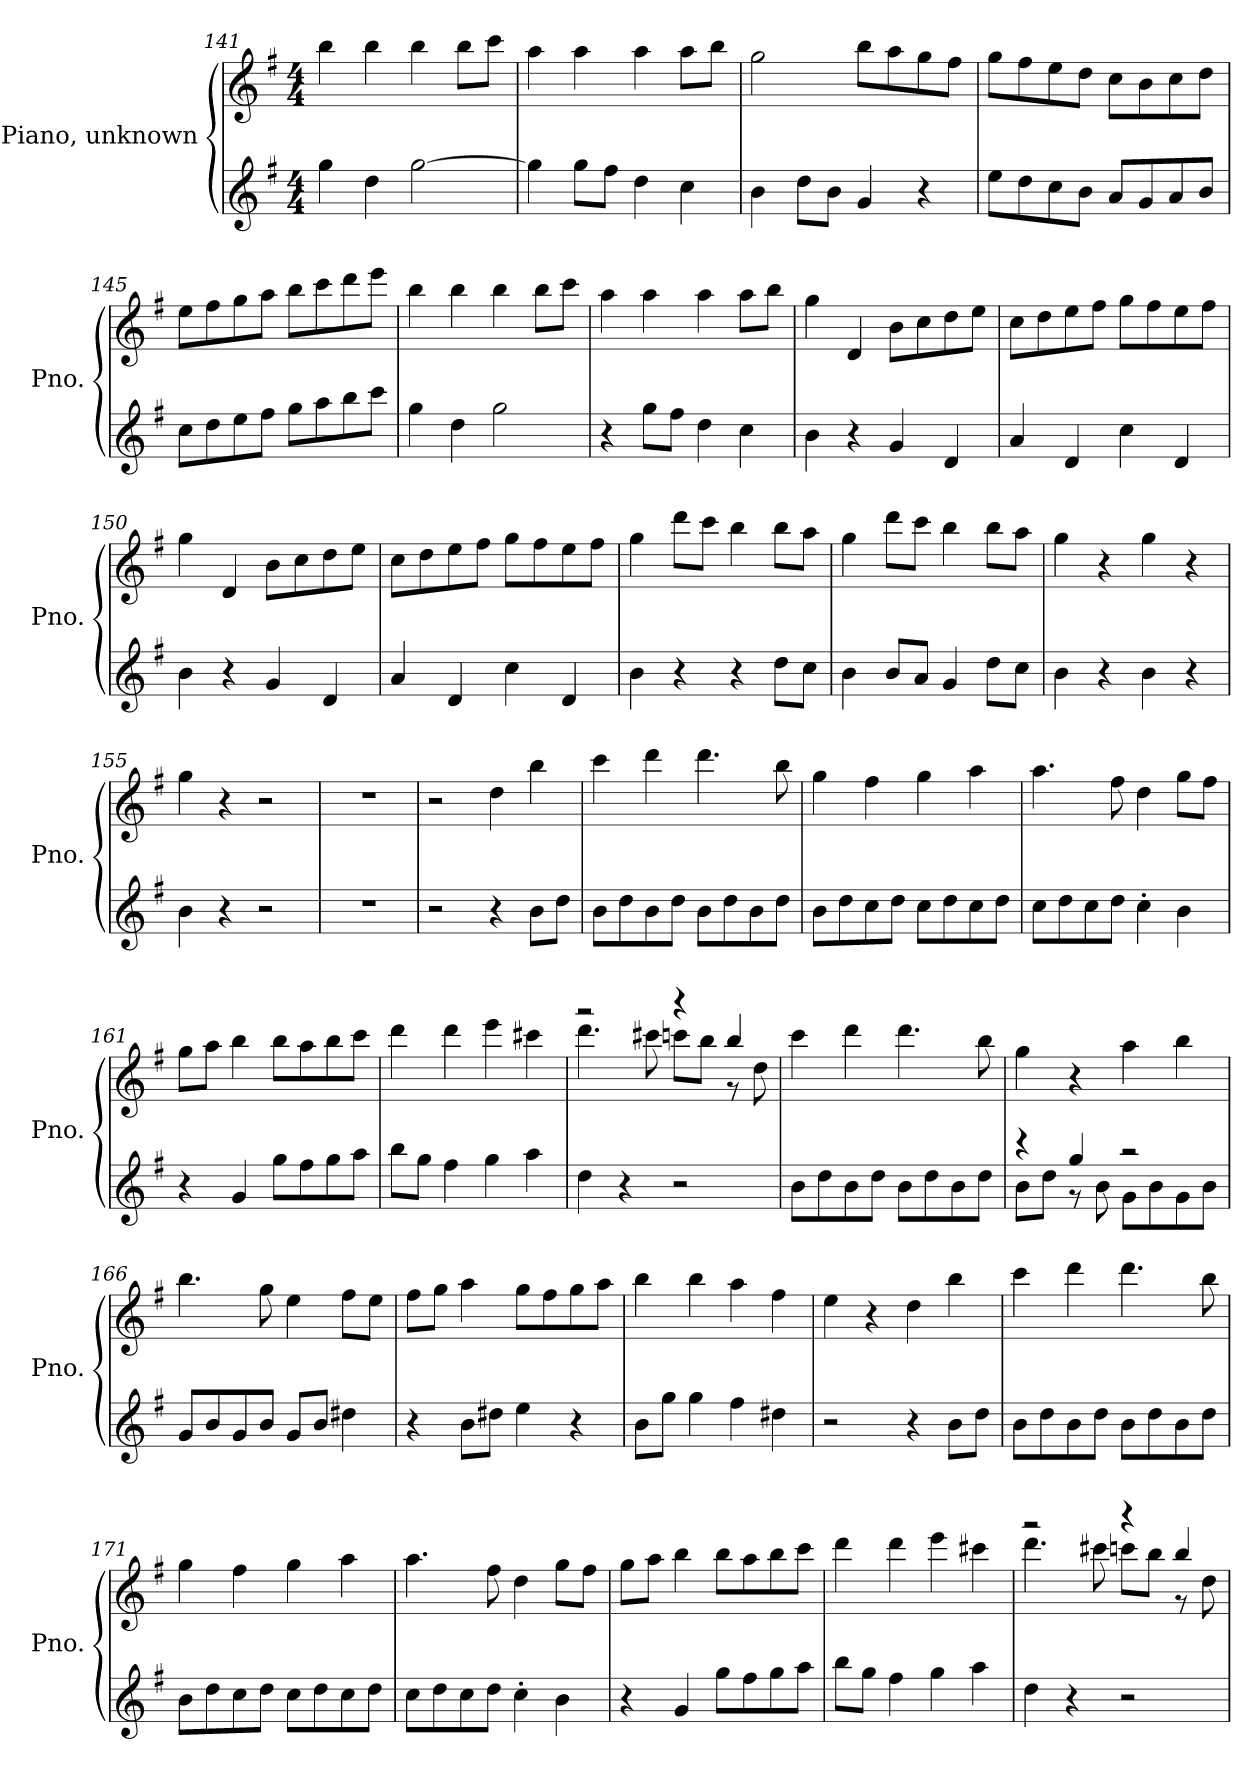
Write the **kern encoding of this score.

**kern	**kern
*part1	*part1
*staff2	*staff1
*I"Piano, unknown	*
*I'Pno.	*
*clefG2	*clefG2
*k[f#]	*k[f#]
*M4/4	*M4/4
=141	=141
4gg\	4bb\
4dd\	4bb\
[2gg\	4bb\
.	8bb\L
.	8ccc\J
!!LO:LB:g=z
=142	=142
4gg\]	4aa\
8gg\L	4aa\
8ff#\J	.
4dd\	4aa\
4cc\	8aa\L
.	8bb\J
=143	=143
4b\	2gg\
8dd\L	.
8b\J	.
4g/	8bb\L
.	8aa\
4r	8gg\
.	8ff#\J
=144	=144
8ee\L	8gg\L
8dd\	8ff#\
8cc\	8ee\
8b\J	8dd\J
8a/L	8cc\L
8g/	8b\
8a/	8cc\
8b/J	8dd\J
=145	=145
8cc\L	8ee\L
8dd\	8ff#\
8ee\	8gg\
8ff#\J	8aa\J
8gg\L	8bb\L
8aa\	8ccc\
8bb\	8ddd\
8ccc\J	8eee\J
=146	=146
4gg\	4bb\
4dd\	4bb\
2gg\	4bb\
.	8bb\L
.	8ccc\J
!!LO:PB:g=z
=147	=147
4r	4aa\
8gg\L	4aa\
8ff#\J	.
4dd\	4aa\
4cc\	8aa\L
.	8bb\J
=148	=148
4b\	4gg\
4r	4d/
4g/	8b\L
.	8cc\
4d/	8dd\
.	8ee\J
=149	=149
4a/	8cc\L
.	8dd\
4d/	8ee\
.	8ff#\J
4cc\	8gg\L
.	8ff#\
4d/	8ee\
.	8ff#\J
=150	=150
4b\	4gg\
4r	4d/
4g/	8b\L
.	8cc\
4d/	8dd\
.	8ee\J
=151	=151
4a/	8cc\L
.	8dd\
4d/	8ee\
.	8ff#\J
4cc\	8gg\L
.	8ff#\
4d/	8ee\
.	8ff#\J
!!LO:LB:g=z
=152	=152
4b\	4gg\
4r	8ddd\L
.	8ccc\J
4r	4bb\
8dd\L	8bb\L
8cc\J	8aa\J
=153	=153
4b\	4gg\
8b/L	8ddd\L
8a/J	8ccc\J
4g/	4bb\
8dd\L	8bb\L
8cc\J	8aa\J
=154	=154
4b\	4gg\
4r	4r
4b\	4gg\
4r	4r
=155	=155
4b\	4gg\
4r	4r
2r	2r
=156	=156
1r	1r
=157	=157
2r	2r
4r	4dd\
8b\L	4bb\
8dd\J	.
=158	=158
8b\L	4ccc\
8dd\	.
8b\	4ddd\
8dd\J	.
8b\L	4.ddd\
8dd\	.
8b\	.
8dd\J	8bb\
!!LO:LB:g=z
=159	=159
8b\L	4gg\
8dd\	.
8cc\	4ff#\
8dd\J	.
8cc\L	4gg\
8dd\	.
8cc\	4aa\
8dd\J	.
=160	=160
8cc\L	4.aa\
8dd\	.
8cc\	.
8dd\J	8ff#\
4cc'\	4dd\
4b\	8gg\L
.	8ff#\J
=161	=161
4r	8gg\L
.	8aa\J
4g/	4bb\
8gg\L	8bb\L
8ff#\	8aa\
8gg\	8bb\
8aa\J	8ccc\J
=162	=162
8bb\L	4ddd\
8gg\J	.
4ff#\	4ddd\
4gg\	4eee\
4aa\	4ccc#X\
=163	=163
*	*^
4dd\	2r	4.ddd\
4r	.	.
.	.	8ccc#X\
2r	4r	8cccn\L
.	.	8bb\J
.	4bb/	8r
.	.	8dd\
*	*v	*v
!!LO:LB:g=z
=164	=164
8b\L	4ccc\
8dd\	.
8b\	4ddd\
8dd\J	.
8b\L	4.ddd\
8dd\	.
8b\	.
8dd\J	8bb\
=165	=165
*^	*
4r	8b\L	4gg\
.	8dd\J	.
4gg/	8r	4r
.	8b\	.
2r	8g\L	4aa\
.	8b\	.
.	8g\	4bb\
.	8b\J	.
*v	*v	*
=166	=166
8g/L	4.bb\
8b/	.
8g/	.
8b/J	8gg\
8g/L	4ee\
8b/J	.
4dd#X\	8ff#\L
.	8ee\J
=167	=167
4r	8ff#\L
.	8gg\J
8b\L	4aa\
8dd#X\J	.
4ee\	8gg\L
.	8ff#\
4r	8gg\
.	8aa\J
=168	=168
8b\L	4bb\
8gg\J	.
4gg\	4bb\
4ff#\	4aa\
4dd#X\	4ff#\
!!LO:LB:g=z
=169	=169
2r	4ee\
.	4r
4r	4dd\
8b\L	4bb\
8dd\J	.
=170	=170
8b\L	4ccc\
8dd\	.
8b\	4ddd\
8dd\J	.
8b\L	4.ddd\
8dd\	.
8b\	.
8dd\J	8bb\
=171	=171
8b\L	4gg\
8dd\	.
8cc\	4ff#\
8dd\J	.
8cc\L	4gg\
8dd\	.
8cc\	4aa\
8dd\J	.
=172	=172
8cc\L	4.aa\
8dd\	.
8cc\	.
8dd\J	8ff#\
4cc'\	4dd\
4b\	8gg\L
.	8ff#\J
=173	=173
4r	8gg\L
.	8aa\J
4g/	4bb\
8gg\L	8bb\L
8ff#\	8aa\
8gg\	8bb\
8aa\J	8ccc\J
!!LO:LB:g=z
=174	=174
8bb\L	4ddd\
8gg\J	.
4ff#\	4ddd\
4gg\	4eee\
4aa\	4ccc#X\
=175	=175
*	*^
4dd\	2r	4.ddd\
4r	.	.
.	.	8ccc#X\
2r	4r	8cccn\L
.	.	8bb\J
.	4bb/	8r
.	.	8dd\
*	*v	*v
=	=
*-	*-
